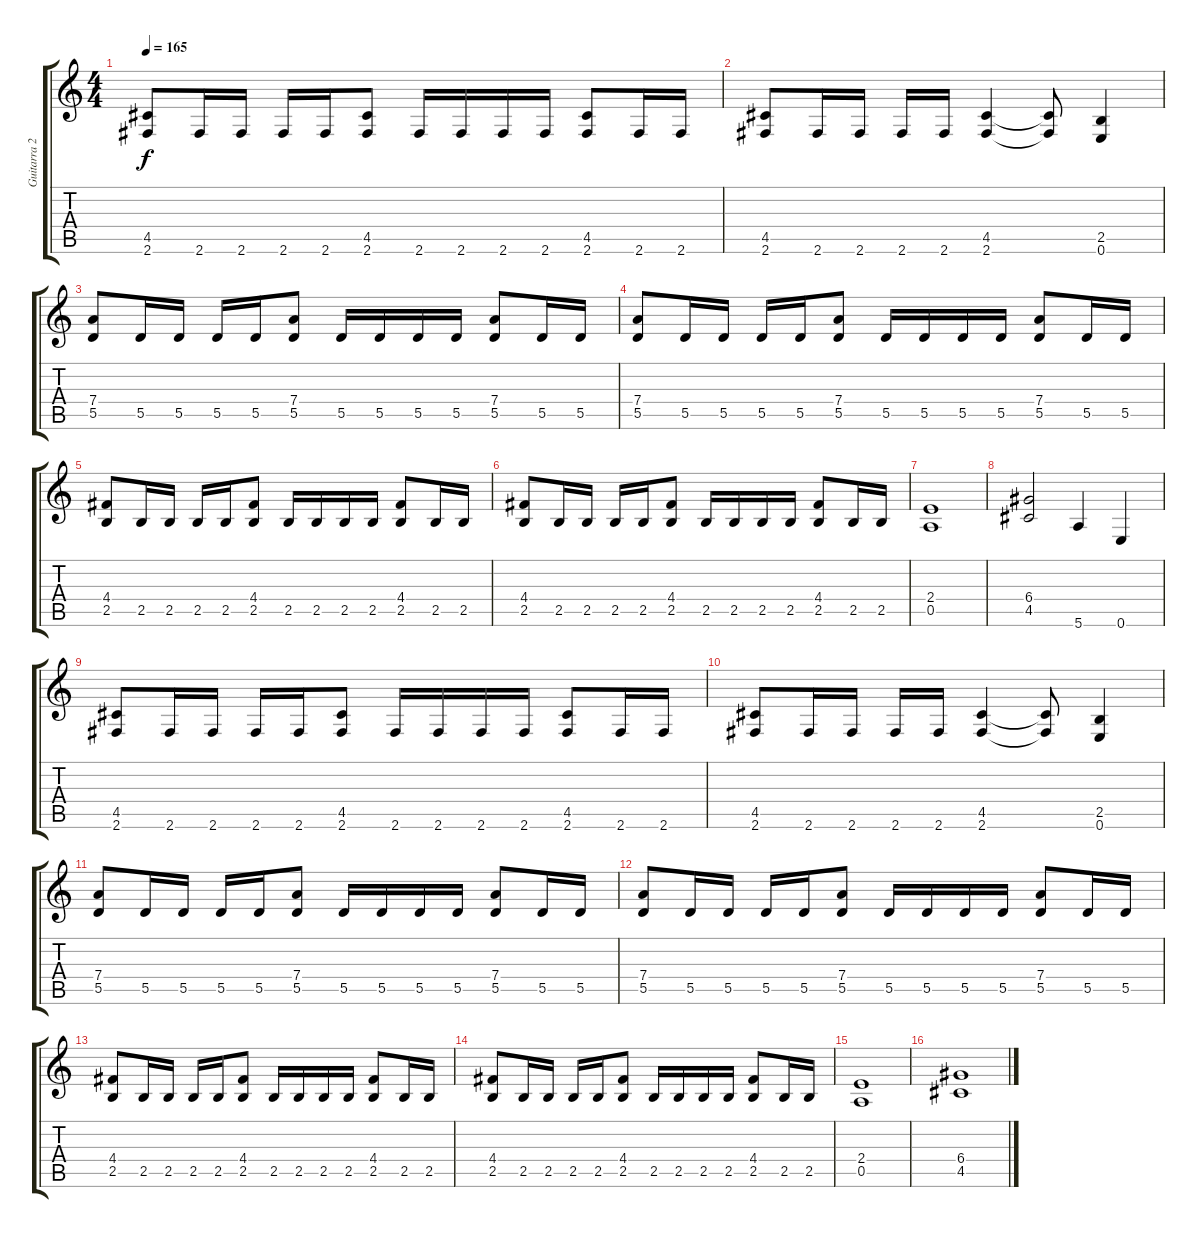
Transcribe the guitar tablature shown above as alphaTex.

\track ("Guitarra 2" "Guitarra 2") {instrument overdrivenguitar}
\staff {score tabs}
\tuning (E4 B3 G3 D3 A2 E2) {hide}
\ts (4 4)
\tempo 165
\clef g2
\ks c
(4.5 2.6).8{dy f} 2.6.16 2.6.16 2.6.16 2.6.16 (4.5 2.6).8 2.6.16 2.6.16 2.6.16 2.6.16 (4.5 2.6).8 2.6.16 2.6.16 |
(4.5 2.6).8 2.6.16 2.6.16 2.6.16 2.6.16 (4.5 2.6).4 (4.5{t} 2.6{t}).8 (2.5 0.6).4 |
(7.4 5.5).8 5.5.16 5.5.16 5.5.16 5.5.16 (7.4 5.5).8 5.5.16 5.5.16 5.5.16 5.5.16 (7.4 5.5).8 5.5.16 5.5.16 |
(7.4 5.5).8 5.5.16 5.5.16 5.5.16 5.5.16 (7.4 5.5).8 5.5.16 5.5.16 5.5.16 5.5.16 (7.4 5.5).8 5.5.16 5.5.16 |
(4.4 2.5).8 2.5.16 2.5.16 2.5.16 2.5.16 (4.4 2.5).8 2.5.16 2.5.16 2.5.16 2.5.16 (4.4 2.5).8 2.5.16 2.5.16 |
(4.4 2.5).8 2.5.16 2.5.16 2.5.16 2.5.16 (4.4 2.5).8 2.5.16 2.5.16 2.5.16 2.5.16 (4.4 2.5).8 2.5.16 2.5.16 |
(2.4 0.5).1 |
(6.4 4.5).2 5.6.4 0.6.4 |
(4.5 2.6).8 2.6.16 2.6.16 2.6.16 2.6.16 (4.5 2.6).8 2.6.16 2.6.16 2.6.16 2.6.16 (4.5 2.6).8 2.6.16 2.6.16 |
(4.5 2.6).8 2.6.16 2.6.16 2.6.16 2.6.16 (4.5 2.6).4 (4.5{t} 2.6{t}).8 (2.5 0.6).4 |
(7.4 5.5).8 5.5.16 5.5.16 5.5.16 5.5.16 (7.4 5.5).8 5.5.16 5.5.16 5.5.16 5.5.16 (7.4 5.5).8 5.5.16 5.5.16 |
(7.4 5.5).8 5.5.16 5.5.16 5.5.16 5.5.16 (7.4 5.5).8 5.5.16 5.5.16 5.5.16 5.5.16 (7.4 5.5).8 5.5.16 5.5.16 |
(4.4 2.5).8 2.5.16 2.5.16 2.5.16 2.5.16 (4.4 2.5).8 2.5.16 2.5.16 2.5.16 2.5.16 (4.4 2.5).8 2.5.16 2.5.16 |
(4.4 2.5).8 2.5.16 2.5.16 2.5.16 2.5.16 (4.4 2.5).8 2.5.16 2.5.16 2.5.16 2.5.16 (4.4 2.5).8 2.5.16 2.5.16 |
(2.4 0.5).1 |
(6.4 4.5).1
